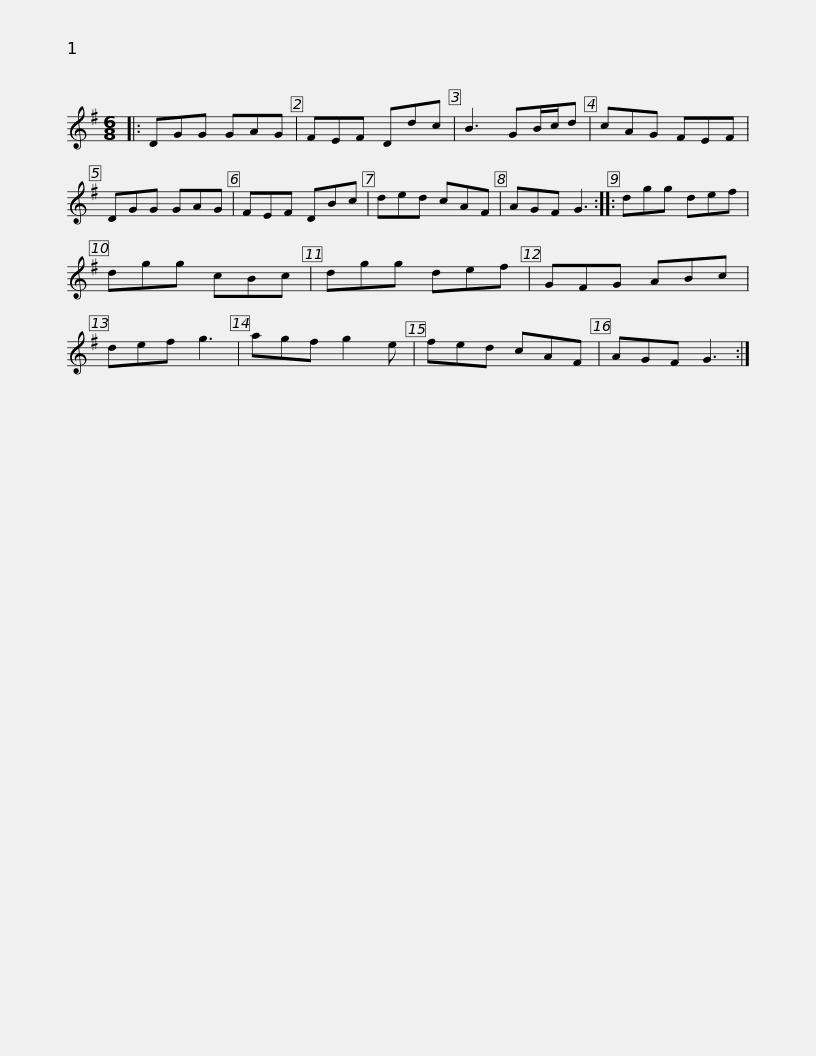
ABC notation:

X:1
L:1/8
M:6/8
I:linebreak $
K:G
V:1 treble
V:1
|: DGG GAG | FEF Ddc | B3 GB/c/d | cAG FEF | DGG GAG | %5
 FEF DBc | ded cAF |$ AGF G3 :: dgg def | dgg cBc | %10
 dgg def | GFG ABc | def g3 | agf g2 e | fed cAF |$ %15
 AGF G3 :| %16
